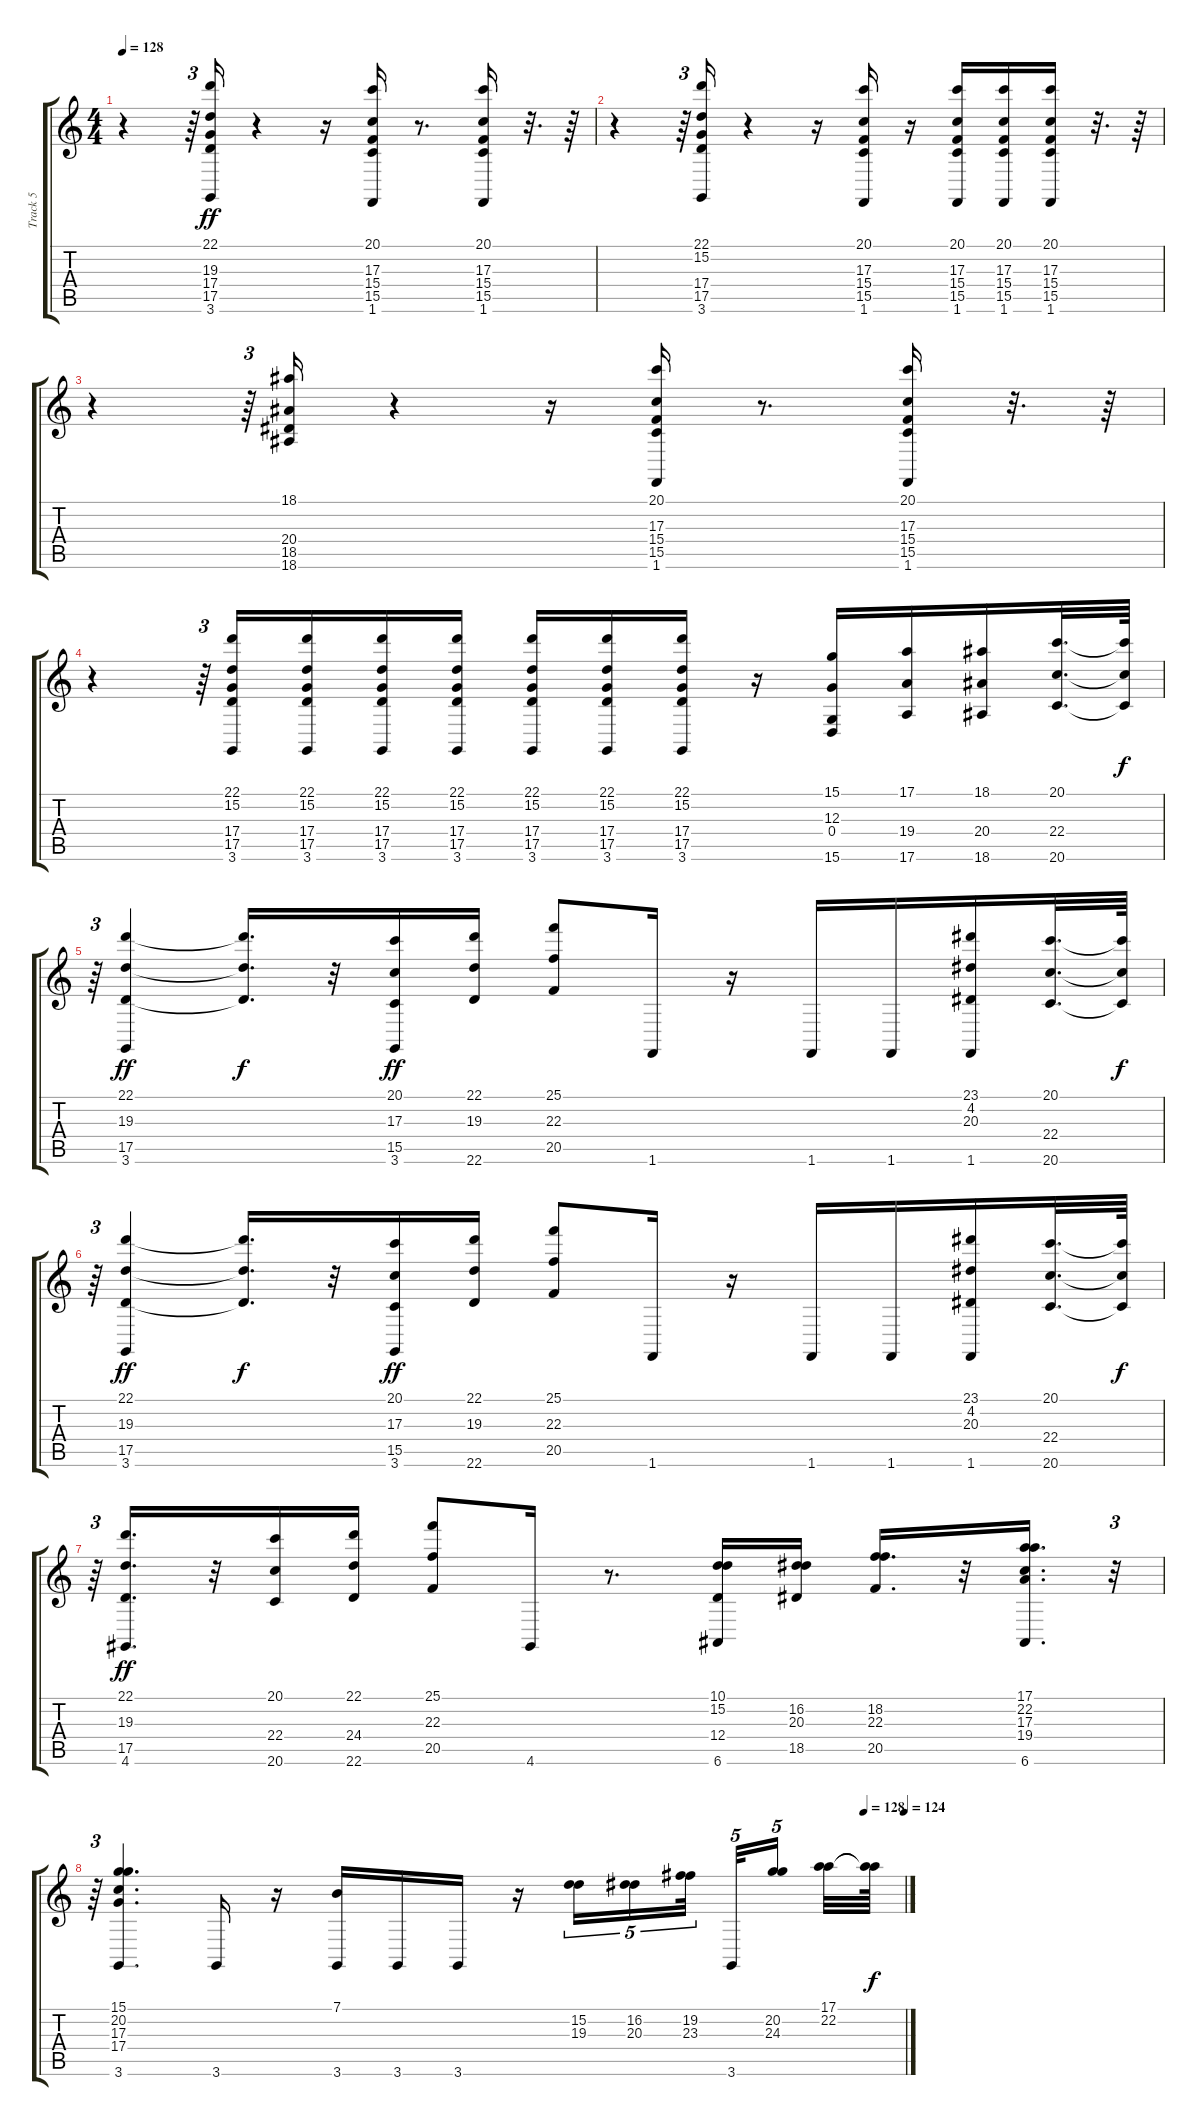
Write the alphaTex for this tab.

\track ("Track 5" "Track 5") {instrument clarinet}
\staff {score tabs}
\tuning (E4 B3 G3 D3 A2 E2) {hide}
\ts (4 4)
\tempo 128
\clef g2
\ks c
r.4{dy ff} r.64{tu (3 2)} (22.1 19.3 17.4 17.5 3.6).16 r.4 r.16 (20.1 17.3 15.4 15.5 1.6).16 r.8{d} (20.1 17.3 15.4 15.5 1.6).16 r.32{d} r.64 |
r.4 r.64{tu (3 2)} (22.1 15.2 17.4 17.5 3.6).16 r.4 r.16 (20.1 17.3 15.4 15.5 1.6).16 r.16 (20.1 17.3 15.4 15.5 1.6).16 (20.1 17.3 15.4 15.5 1.6).16 (20.1 17.3 15.4 15.5 1.6).16 r.32{d} r.64 |
r.4 r.64{tu (3 2)} (18.1 20.4 18.5 18.6).16 r.4 r.16 (20.1 17.3 15.4 15.5 1.6).16 r.8{d} (20.1 17.3 15.4 15.5 1.6).16 r.32{d} r.64 |
r.4 r.64{tu (3 2)} (22.1 15.2 17.4 17.5 3.6).16 (22.1 15.2 17.4 17.5 3.6).16 (22.1 15.2 17.4 17.5 3.6).16 (22.1 15.2 17.4 17.5 3.6).16 (22.1 15.2 17.4 17.5 3.6).16 (22.1 15.2 17.4 17.5 3.6).16 (22.1 15.2 17.4 17.5 3.6).16 r.16 (15.1 12.3 0.4 15.6).16 (17.1 19.4 17.6).16 (18.1 20.4 18.6).16 (20.1 22.4 20.6).32{d} (20.1{t} 22.4{t} 20.6{t}).64{dy f} |
r.64{tu (3 2)} (22.1 19.3 17.5 3.6).4{dy ff} (22.1{t} 19.3{t} 17.5{t}).16{d dy f} r.32 (20.1 17.3 15.5 3.6).16{dy ff} (22.1 19.3 22.6).16 (25.1 22.3 20.5).8 1.6.16 r.16 1.6.16 1.6.16 (23.1 4.2 20.3 1.6).16 (20.1 22.4 20.6).32{d} (20.1{t} 22.4{t} 20.6{t}).64{dy f} |
r.64{tu (3 2)} (22.1 19.3 17.5 3.6).4{dy ff} (22.1{t} 19.3{t} 17.5{t}).16{d dy f} r.32 (20.1 17.3 15.5 3.6).16{dy ff} (22.1 19.3 22.6).16 (25.1 22.3 20.5).8 1.6.16 r.16 1.6.16 1.6.16 (23.1 4.2 20.3 1.6).16 (20.1 22.4 20.6).32{d} (20.1{t} 22.4{t} 20.6{t}).64{dy f} |
r.64{tu (3 2)} (22.1 19.3 17.5 4.6).16{d dy ff} r.32 (20.1 22.4 20.6).16 (22.1 24.4 22.6).16 (25.1 22.3 20.5).8 4.6.16 r.8{d} (10.1 15.2 12.4 6.6).16 (16.2 20.3 18.5).16 (18.2 22.3 20.5).16{d} r.32 (17.1 22.2 17.3 19.4 6.6).16{d} r.32{tu (3 2)} |
\tempo (128 0.95)
\tempo (124 1)
r.64{tu (3 2)} (15.1 20.2 17.3 17.4 3.6).4{d} 3.6.16 r.16 (7.1 3.6).16 3.6.16 3.6.16 r.16 (15.2 19.3).16{tu (5 4)} (16.2 20.3).16{tu (5 4)} (19.2 23.3).32{tu (5 4) beam splitsecondary} 3.6.32{tu (5 4)} (20.2 24.3).16{tu (5 4) beam splitsecondary} (17.1 22.2).32 (17.1{t} 22.2{t}).64{dy f}
